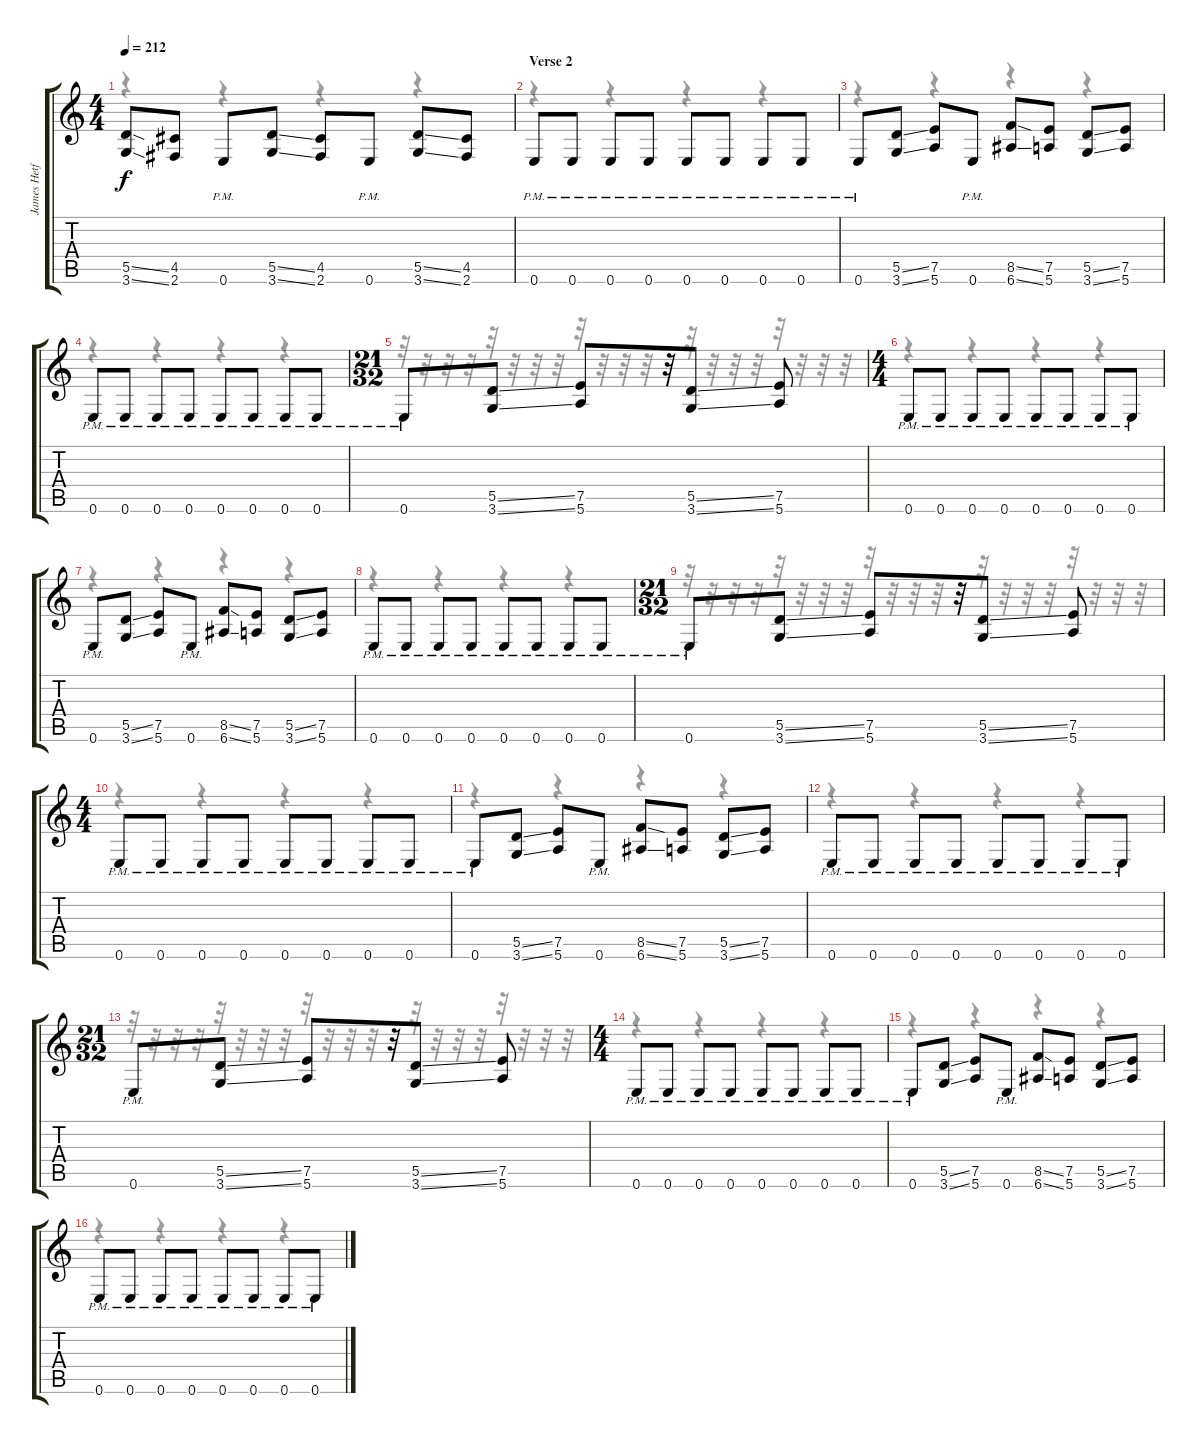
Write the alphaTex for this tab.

\track ("James Hetfield" "James Hetf") {instrument distortionguitar}
\staff {score tabs}
\tuning (E4 B3 G3 D3 A2 E2) {hide}
\voice
\ts (4 4)
\tempo 212
\clef g2
\ks c
(5.5{ss} 3.6{ss}).8{dy f} (4.5 2.6).8 0.6{pm}.8 (5.5{ss} 3.6{ss}).8 (4.5 2.6).8 0.6{pm}.8 (5.5{ss} 3.6{ss}).8 (4.5 2.6).8 |
\section ("" "Verse 2")
0.6{pm}.8 0.6{pm}.8 0.6{pm}.8 0.6{pm}.8 0.6{pm}.8 0.6{pm}.8 0.6{pm}.8 0.6{pm}.8 |
0.6{pm}.8 (5.5{ss} 3.6{ss}).8 (7.5 5.6).8 0.6{pm}.8 (8.5{ss} 6.6{ss}).8 (7.5 5.6).8 (5.5{ss} 3.6{ss}).8 (7.5 5.6).8 |
0.6{pm}.8 0.6{pm}.8 0.6{pm}.8 0.6{pm}.8 0.6{pm}.8 0.6{pm}.8 0.6{pm}.8 0.6{pm}.8 |
\ts (21 32)
0.6{pm}.8 (5.5{ss} 3.6{ss}).8 (7.5 5.6).8 r.32 (5.5{ss} 3.6{ss}).8 (7.5 5.6).8 |
\ts (4 4)
0.6{pm}.8 0.6{pm}.8 0.6{pm}.8 0.6{pm}.8 0.6{pm}.8 0.6{pm}.8 0.6{pm}.8 0.6{pm}.8 |
0.6{pm}.8 (5.5{ss} 3.6{ss}).8 (7.5 5.6).8 0.6{pm}.8 (8.5{ss} 6.6{ss}).8 (7.5 5.6).8 (5.5{ss} 3.6{ss}).8 (7.5 5.6).8 |
0.6{pm}.8 0.6{pm}.8 0.6{pm}.8 0.6{pm}.8 0.6{pm}.8 0.6{pm}.8 0.6{pm}.8 0.6{pm}.8 |
\ts (21 32)
0.6{pm}.8 (5.5{ss} 3.6{ss}).8 (7.5 5.6).8 r.32 (5.5{ss} 3.6{ss}).8 (7.5 5.6).8 |
\ts (4 4)
0.6{pm}.8 0.6{pm}.8 0.6{pm}.8 0.6{pm}.8 0.6{pm}.8 0.6{pm}.8 0.6{pm}.8 0.6{pm}.8 |
0.6{pm}.8 (5.5{ss} 3.6{ss}).8 (7.5 5.6).8 0.6{pm}.8 (8.5{ss} 6.6{ss}).8 (7.5 5.6).8 (5.5{ss} 3.6{ss}).8 (7.5 5.6).8 |
0.6{pm}.8 0.6{pm}.8 0.6{pm}.8 0.6{pm}.8 0.6{pm}.8 0.6{pm}.8 0.6{pm}.8 0.6{pm}.8 |
\ts (21 32)
0.6{pm}.8 (5.5{ss} 3.6{ss}).8 (7.5 5.6).8 r.32 (5.5{ss} 3.6{ss}).8 (7.5 5.6).8 |
\ts (4 4)
0.6{pm}.8 0.6{pm}.8 0.6{pm}.8 0.6{pm}.8 0.6{pm}.8 0.6{pm}.8 0.6{pm}.8 0.6{pm}.8 |
0.6{pm}.8 (5.5{ss} 3.6{ss}).8 (7.5 5.6).8 0.6{pm}.8 (8.5{ss} 6.6{ss}).8 (7.5 5.6).8 (5.5{ss} 3.6{ss}).8 (7.5 5.6).8 |
0.6{pm}.8 0.6{pm}.8 0.6{pm}.8 0.6{pm}.8 0.6{pm}.8 0.6{pm}.8 0.6{pm}.8 0.6{pm}.8
\voice
\clef g2
\ottava regular
\simile none
\ks c
r.4{dy f} r.4 r.4 r.4 |
r.4 r.4 r.4 r.4 |
r.4 r.4 r.4 r.4 |
r.4 r.4 r.4 r.4 |
r.32 r.32 r.32 r.32 r.32 r.32 r.32 r.32 r.32 r.32 r.32 r.32 r.32 r.32 r.32 r.32 r.32 r.32 r.32 r.32 r.32 |
r.4 r.4 r.4 r.4 |
r.4 r.4 r.4 r.4 |
r.4 r.4 r.4 r.4 |
r.32 r.32 r.32 r.32 r.32 r.32 r.32 r.32 r.32 r.32 r.32 r.32 r.32 r.32 r.32 r.32 r.32 r.32 r.32 r.32 r.32 |
r.4 r.4 r.4 r.4 |
r.4 r.4 r.4 r.4 |
r.4 r.4 r.4 r.4 |
r.32 r.32 r.32 r.32 r.32 r.32 r.32 r.32 r.32 r.32 r.32 r.32 r.32 r.32 r.32 r.32 r.32 r.32 r.32 r.32 r.32 |
r.4 r.4 r.4 r.4 |
r.4 r.4 r.4 r.4 |
r.4 r.4 r.4 r.4
